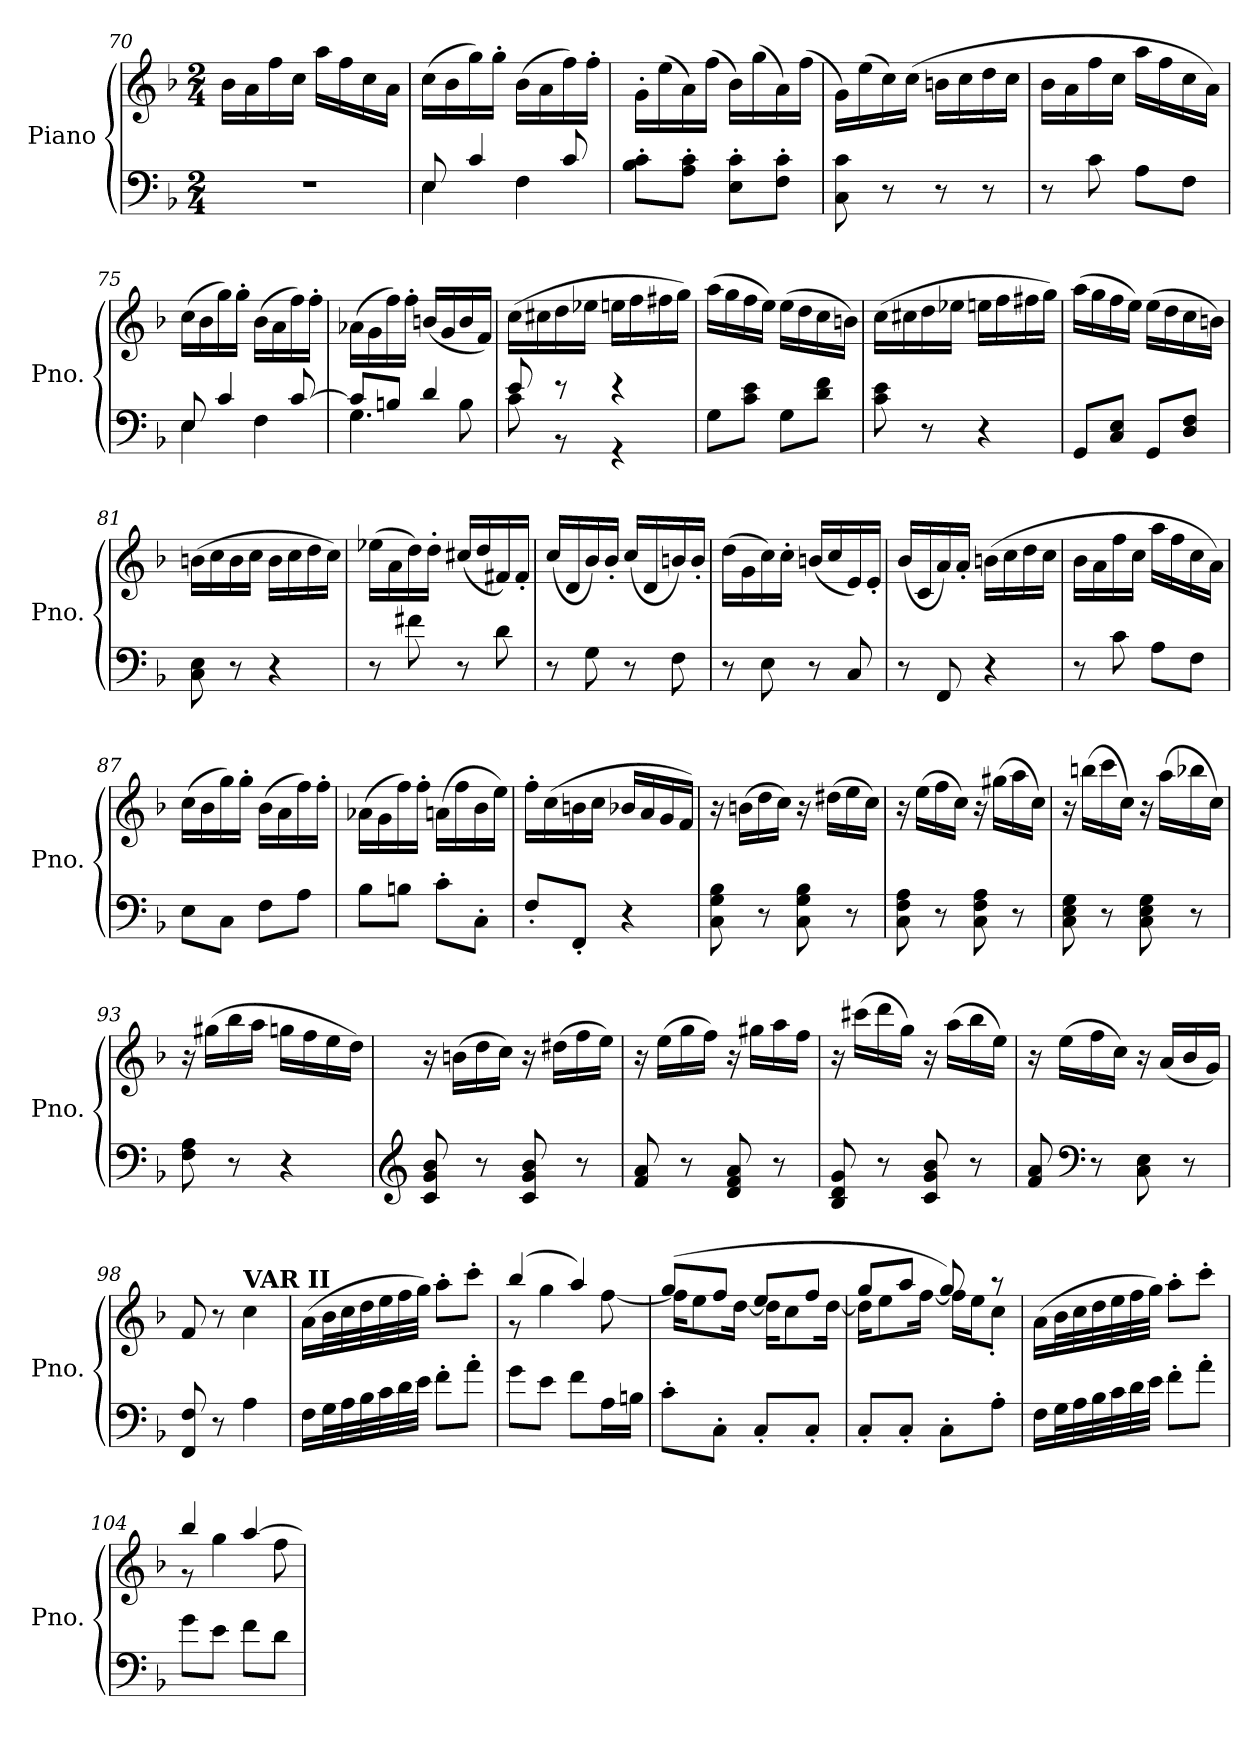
**kern	**kern
*part1	*part1
*staff2	*staff1
*I"Piano	*
*I'Pno.	*
*clefF4	*clefG2
*k[b-]	*k[b-]
*F:	*F:
*M2/4	*M2/4
=70	=70
2r	16b-\LL
.	16a\
.	16ff\
.	16cc\JJ
.	16aa\LL
.	16ff\
.	16cc\
.	16a\JJ
=71	=71
*^	*
8E/	4E\	(>16cc\LL
.	.	16b-\
4c/	.	16gg\)
.	.	16gg'\JJ
.	4F\	(>16b-\LL
.	.	16a\
8c/	.	16ff\)
.	.	16ff'\JJ
*v	*v	*
=72	=72
8B-\' 8c\'L	16g'\LL
.	(>16ee\
8A\' 8c\'J	16a\)
.	(>16ff\JJ
8E\' 8c\'L	16b-\LL)
.	(>16gg\
8F\' 8c\'J	16a\)
.	(>16ff\JJ
=73	=73
8C\ 8c\	16g\LL)
.	(>16ee\
8r	16cc\)
.	(>16cc\JJ
8r	16bn\LL
.	16cc\
8r	16dd\
.	16cc\JJ
=74	=74
8r	16b-\LL
.	16a\
8c\	16ff\
.	16cc\JJ
8A\L	16aa\LL
.	16ff\
8F\J	16cc\
.	16a\JJ)
=75	=75
*^	*
8E/	4E\	(>16cc\LL
.	.	16b-\
4c/	.	16gg\)
.	.	16gg'\JJ
.	4F\	(>16b-\LL
.	.	16a\
[8c/	.	16ff\)
.	.	16ff'\JJ
=76	=76	=76
8c/L]	4.G\	(>16a-X\LL
.	.	16g\
8Bn/J	.	16ff\)
.	.	16ff'\JJ
4d/	.	(<16bn/LL
.	.	16g/
.	8B\	16b/
.	.	16f/JJ)
=77	=77	=77
8e/	8c\	(>16cc\LL
.	.	16cc#X\
8r	8r	16dd\
.	.	16ee-X\JJ
4r	4r	16een\LL
.	.	16ff\
.	.	16ff#X\
.	.	16gg\JJ)
*v	*v	*
=78	=78
8G\L	(>16aa\LL
.	16gg\
8c\ 8e\J	16ff\
.	16ee\JJ)
8G\L	(>16ee\LL
.	16dd\
8d\ 8f\J	16cc\
.	16bn\JJ)
=79	=79
8c\ 8e\	(>16cc\LL
.	16cc#X\
8r	16dd\
.	16ee-X\JJ
4r	16een\LL
.	16ff\
.	16ff#X\
.	16gg\JJ)
=80	=80
8GG/L	(>16aa\LL
.	16gg\
8C/ 8E/J	16ff\
.	16ee\JJ)
8GG/L	(>16ee\LL
.	16dd\
8D/ 8F/J	16cc\
.	16bn\JJ)
=81	=81
8C\ 8E\	(>16bn\LL
.	16cc\
8r	16b\
.	16cc\JJ
4r	16b\LL
.	16cc\
.	16dd\
.	16cc\JJ)
=82	=82
8r	(>16ee-X\LL
.	16a\
8f#X\	16dd\)
.	16dd'\JJ
8r	(<16cc#X/LL
.	16dd/
8d\	16f#X/)
.	16f#'/JJ
=83	=83
8r	(<16cc/LL
.	16d/
8G\	16b-/)
.	16b-'/JJ
8r	(<16cc/LL
.	16d/
8F\	16bn/)
.	16b'/JJ
=84	=84
8r	(>16dd\LL
.	16g\
8E\	16cc\)
.	16cc'\JJ
8r	(<16bn/LL
.	16cc/
8C/	16e/)
.	16e'/JJ
=85	=85
8r	(<16b-/LL
.	16c/
8FF/	16a/)
.	16a'/JJ
4r	(>16bn\LL
.	16cc\
.	16dd\
.	16cc\JJ
=86	=86
8r	16b-\LL
.	16a\
8c\	16ff\
.	16cc\JJ
8A\L	16aa\LL
.	16ff\
8F\J	16cc\
.	16a\JJ)
=87	=87
8E\L	(>16cc\LL
.	16b-\
8C\J	16gg\)
.	16gg'\JJ
8F\L	(>16b-\LL
.	16a\
8A\J	16ff\)
.	16ff'\JJ
=88	=88
8B-\L	(>16a-X\LL
.	16g\
8Bn\J	16ff\)
.	16ff'\JJ
8c'\L	(>16an\LL
.	16ff\
8C'\J	16b-\
.	16ee\JJ)
=89	=89
8F'/L	16ff'\LL
.	(>16cc\
8FF'/J	16bn\
.	16cc\JJ
4r	16b-X/LL
.	16a/
.	16g/
.	16f/JJ)
=90	=90
8C\ 8G\ 8B-\	16r
.	(>16bn\LL
8r	16dd\
.	16cc\JJ)
8C\ 8G\ 8B-\	16r
.	(>16dd#X\LL
8r	16ee\
.	16cc\JJ)
=91	=91
8C\ 8F\ 8A\	16r
.	(>16ee\LL
8r	16ff\
.	16cc\JJ)
8C\ 8F\ 8A\	16r
.	(>16gg#X\LL
8r	16aa\
.	16cc\JJ)
=92	=92
8C\ 8E\ 8G\	16r
.	(>16bbn\LL
8r	16ccc\
.	16cc\JJ)
8C\ 8E\ 8G\	16r
.	(>16aa\LL
8r	16bb-X\
.	16cc\JJ)
=93	=93
8F\ 8A\	16r
.	(>16gg#X\LL
8r	16bb-\
.	16aa\JJ
4r	16ggn\LL
.	16ff\
.	16ee\
.	16dd\JJ)
=94	=94
*clefG2	*
8c/ 8g/ 8b-/	16r
.	(>16bn\LL
8r	16dd\
.	16cc\JJ)
8c/ 8g/ 8b-/	16r
.	(>16dd#X\LL
8r	16ff\
.	16ee\JJ)
=95	=95
8f/ 8a/	16r
.	(>16ee\LL
8r	16gg\
.	16ff\JJ)
8d/ 8f/ 8a/	16r
.	16gg#X\LL
8r	16aa\
.	16ff\JJ
=96	=96
8B-/ 8d/ 8g/	16r
.	(>16ccc#X\LL
8r	16ddd\
.	16gg\JJ)
8c/ 8g/ 8b-/	16r
.	(>16aa\LL
8r	16bb-\
.	16ee\JJ)
=97	=97
8f/ 8a/	16r
.	(>16ee\LL
*clefF4	*
8r	16ff\
.	16cc\JJ)
8C\ 8E\	16r
.	(<16a/LL
8r	16b-/
.	16g/JJ)
=98	=98
8FF/ 8F/	8f/
8r	8r
!	!LO:TX:a:B:t=VAR II
4A\	4cc\
=99	=99
16F\LL	(>16a\LL
32G\L	32b-\L
32A\	32cc\
32B-\	32dd\
32c\	32ee\
32d\	32ff\
32e\JJJ	32gg\JJJ)
8f'\L	8aa'\L
8a'\J	8ccc'\J
=100	=100
*	*^
8g\L	(>4bb-/	8r
8e\J	.	4gg\
8f\L	4aa/)	.
16A\L	.	[8ff\
16Bn\JJ	.	.
=101	=101	=101
8c'\L	(>8gg/L	16ff\KL]
.	.	8ee\
8C'\J	8ff/J	.
.	.	[16dd\Jk
8C'/L	8ee/L	16dd\KL]
.	.	8cc\
8C'/J	8ff/J	.
.	.	[16dd\Jk
=102	=102	=102
8C'/L	8gg/L	16dd\KL]
.	.	8ee\
8C'/J	8aa/J	.
.	.	[16ff\Jk
8C'\L	8gg/)	16ff\LL]
.	.	16ee\J
8A'\J	8r	8cc'\J
*	*v	*v
=103	=103
16F\LL	(>16a\LL
32G\L	32b-\L
32A\	32cc\
32B-\	32dd\
32c\	32ee\
32d\	32ff\
32e\JJJ	32gg\JJJ)
8f'\L	8aa'\L
8a'\J	8ccc'\J
=104	=104
*	*^
8g\L	4bb-/	8r
8e\J	.	4gg\
8f\L	[4aa/	.
8d\J	.	8ff\
*	*v	*v
=	=
*-	*-
